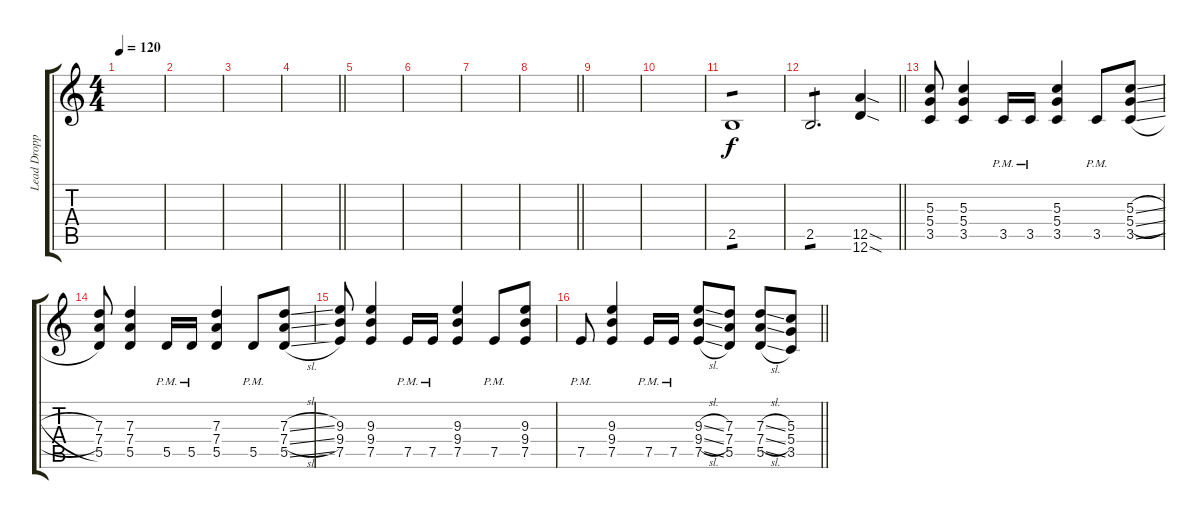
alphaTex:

\track ("Lead Dropped D " "Lead Dropp") {instrument distortionguitar}
\staff {score tabs}
\tuning (E4 B3 G3 D3 A2 D2) {hide}
\ts (4 4)
\tempo 120
\clef g2
\ks c
|
|
|
\barLineRight lightlight
|
|
|
|
\barLineRight lightlight
|
|
|
2.5.1{tp 1 volume 16} |
\barLineRight lightlight
2.5.2{d tp 1} (12.5{sod} 12.6{sod}).4 |
\section ("" "")
(5.3 5.4 3.5).8 (5.3 5.4 3.5).4 3.5{pm}.16 3.5{pm}.16 (5.3 5.4 3.5).4 3.5{pm}.8 (5.3{sl} 5.4{sl} 3.5{sl}).8 |
(7.3 7.4 5.5).8 (7.3 7.4 5.5).4 5.5{pm}.16 5.5{pm}.16 (7.3 7.4 5.5).4 5.5{pm}.8 (7.3{sl} 7.4{sl} 5.5{sl}).8 |
(9.3 9.4 7.5).8 (9.3 9.4 7.5).4 7.5{pm}.16 7.5{pm}.16 (9.3 9.4 7.5).4 7.5{pm}.8 (9.3 9.4 7.5).8 |
\barLineRight lightlight
7.5{pm}.8 (9.3 9.4 7.5).4 7.5{pm}.16 7.5{pm}.16 (9.3{sl} 9.4{sl} 7.5{sl}).8 (7.3 7.4 5.5).8 (7.3{sl} 7.4{sl} 5.5{sl}).8 (5.3 5.4 3.5).8
